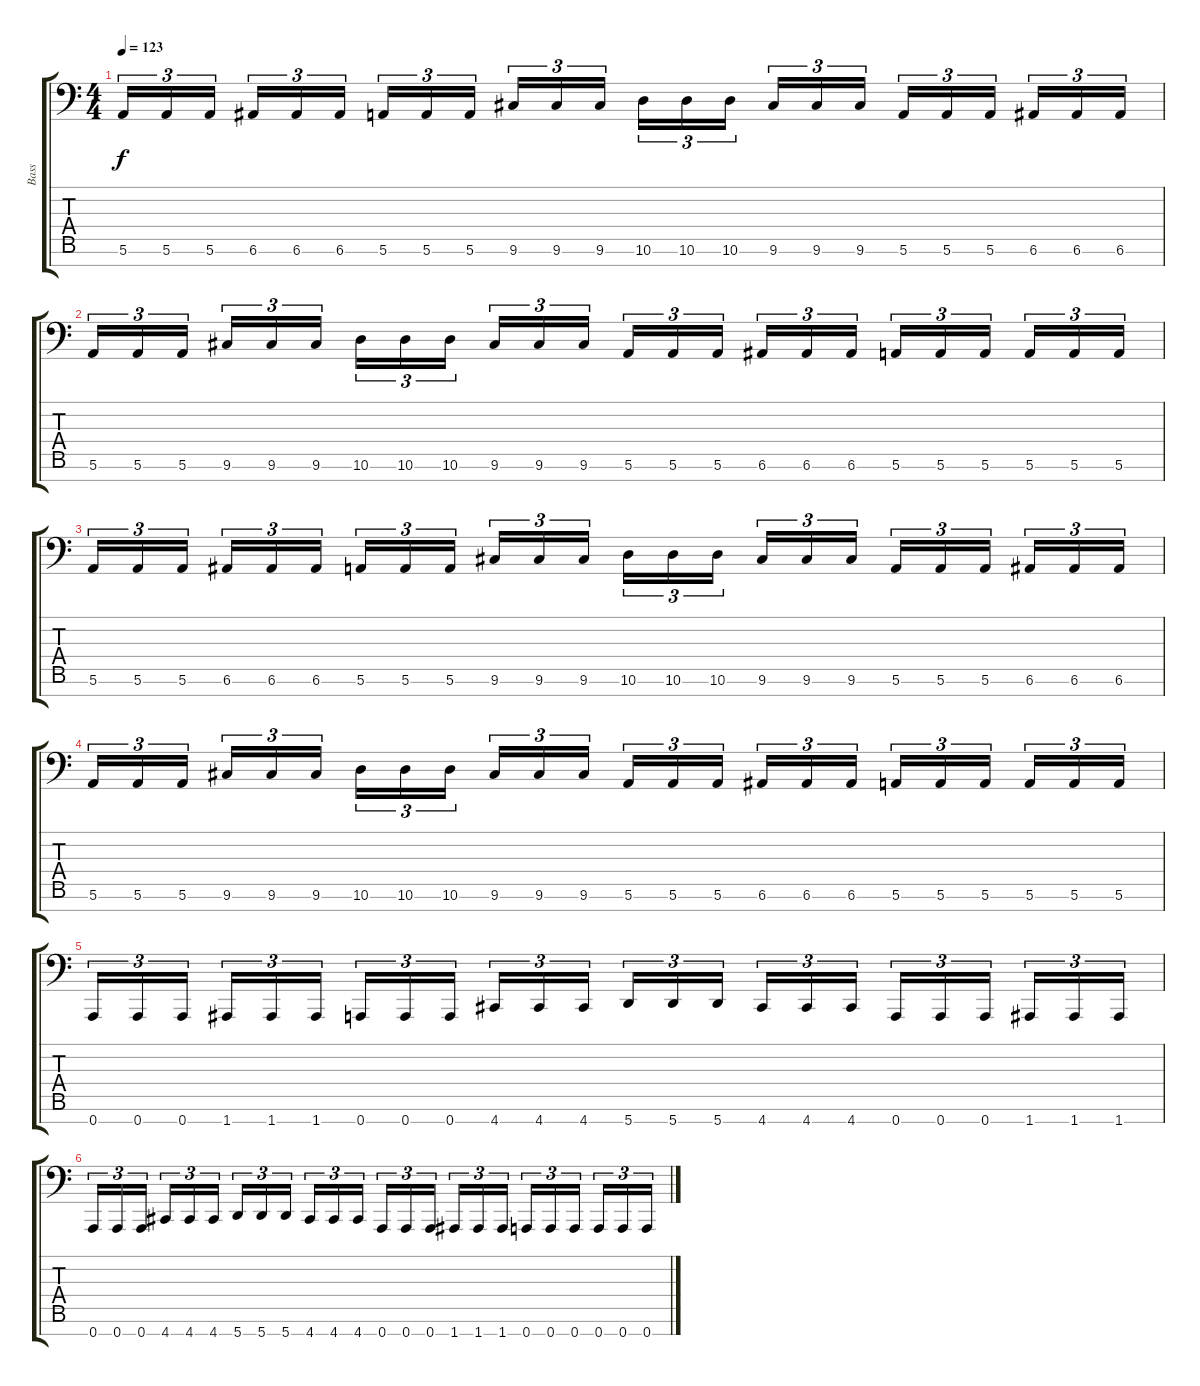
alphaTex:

\track ("Bass" "Bass") {instrument electricbasspick}
\staff {score tabs}
\tuning (E3 B2 G2 D2 A1 E1 A0) {hide}
\ts (4 4)
\tempo 123
\clef f4
\ks c
5.6.16{tu (3 2) dy f} 5.6.16{tu (3 2)} 5.6.16{tu (3 2) beam splitsecondary} 6.6.16{tu (3 2)} 6.6.16{tu (3 2)} 6.6.16{tu (3 2)} 5.6.16{tu (3 2)} 5.6.16{tu (3 2)} 5.6.16{tu (3 2) beam splitsecondary} 9.6.16{tu (3 2)} 9.6.16{tu (3 2)} 9.6.16{tu (3 2)} 10.6.16{tu (3 2)} 10.6.16{tu (3 2)} 10.6.16{tu (3 2) beam splitsecondary} 9.6.16{tu (3 2)} 9.6.16{tu (3 2)} 9.6.16{tu (3 2)} 5.6.16{tu (3 2)} 5.6.16{tu (3 2)} 5.6.16{tu (3 2) beam splitsecondary} 6.6.16{tu (3 2)} 6.6.16{tu (3 2)} 6.6.16{tu (3 2)} |
5.6.16{tu (3 2)} 5.6.16{tu (3 2)} 5.6.16{tu (3 2) beam splitsecondary} 9.6.16{tu (3 2)} 9.6.16{tu (3 2)} 9.6.16{tu (3 2)} 10.6.16{tu (3 2)} 10.6.16{tu (3 2)} 10.6.16{tu (3 2) beam splitsecondary} 9.6.16{tu (3 2)} 9.6.16{tu (3 2)} 9.6.16{tu (3 2)} 5.6.16{tu (3 2)} 5.6.16{tu (3 2)} 5.6.16{tu (3 2) beam splitsecondary} 6.6.16{tu (3 2)} 6.6.16{tu (3 2)} 6.6.16{tu (3 2)} 5.6.16{tu (3 2)} 5.6.16{tu (3 2)} 5.6.16{tu (3 2) beam splitsecondary} 5.6.16{tu (3 2)} 5.6.16{tu (3 2)} 5.6.16{tu (3 2)} |
5.6.16{tu (3 2)} 5.6.16{tu (3 2)} 5.6.16{tu (3 2) beam splitsecondary} 6.6.16{tu (3 2)} 6.6.16{tu (3 2)} 6.6.16{tu (3 2)} 5.6.16{tu (3 2)} 5.6.16{tu (3 2)} 5.6.16{tu (3 2) beam splitsecondary} 9.6.16{tu (3 2)} 9.6.16{tu (3 2)} 9.6.16{tu (3 2)} 10.6.16{tu (3 2)} 10.6.16{tu (3 2)} 10.6.16{tu (3 2) beam splitsecondary} 9.6.16{tu (3 2)} 9.6.16{tu (3 2)} 9.6.16{tu (3 2)} 5.6.16{tu (3 2)} 5.6.16{tu (3 2)} 5.6.16{tu (3 2) beam splitsecondary} 6.6.16{tu (3 2)} 6.6.16{tu (3 2)} 6.6.16{tu (3 2)} |
5.6.16{tu (3 2)} 5.6.16{tu (3 2)} 5.6.16{tu (3 2) beam splitsecondary} 9.6.16{tu (3 2)} 9.6.16{tu (3 2)} 9.6.16{tu (3 2)} 10.6.16{tu (3 2)} 10.6.16{tu (3 2)} 10.6.16{tu (3 2) beam splitsecondary} 9.6.16{tu (3 2)} 9.6.16{tu (3 2)} 9.6.16{tu (3 2)} 5.6.16{tu (3 2)} 5.6.16{tu (3 2)} 5.6.16{tu (3 2) beam splitsecondary} 6.6.16{tu (3 2)} 6.6.16{tu (3 2)} 6.6.16{tu (3 2)} 5.6.16{tu (3 2)} 5.6.16{tu (3 2)} 5.6.16{tu (3 2) beam splitsecondary} 5.6.16{tu (3 2)} 5.6.16{tu (3 2)} 5.6.16{tu (3 2)} |
0.7.16{tu (3 2)} 0.7.16{tu (3 2)} 0.7.16{tu (3 2) beam splitsecondary} 1.7.16{tu (3 2)} 1.7.16{tu (3 2)} 1.7.16{tu (3 2)} 0.7.16{tu (3 2)} 0.7.16{tu (3 2)} 0.7.16{tu (3 2) beam splitsecondary} 4.7.16{tu (3 2)} 4.7.16{tu (3 2)} 4.7.16{tu (3 2)} 5.7.16{tu (3 2)} 5.7.16{tu (3 2)} 5.7.16{tu (3 2) beam splitsecondary} 4.7.16{tu (3 2)} 4.7.16{tu (3 2)} 4.7.16{tu (3 2)} 0.7.16{tu (3 2)} 0.7.16{tu (3 2)} 0.7.16{tu (3 2) beam splitsecondary} 1.7.16{tu (3 2)} 1.7.16{tu (3 2)} 1.7.16{tu (3 2)} |
0.7.16{tu (3 2)} 0.7.16{tu (3 2)} 0.7.16{tu (3 2) beam splitsecondary} 4.7.16{tu (3 2)} 4.7.16{tu (3 2)} 4.7.16{tu (3 2)} 5.7.16{tu (3 2)} 5.7.16{tu (3 2)} 5.7.16{tu (3 2) beam splitsecondary} 4.7.16{tu (3 2)} 4.7.16{tu (3 2)} 4.7.16{tu (3 2)} 0.7.16{tu (3 2)} 0.7.16{tu (3 2)} 0.7.16{tu (3 2) beam splitsecondary} 1.7.16{tu (3 2)} 1.7.16{tu (3 2)} 1.7.16{tu (3 2)} 0.7.16{tu (3 2)} 0.7.16{tu (3 2)} 0.7.16{tu (3 2) beam splitsecondary} 0.7.16{tu (3 2)} 0.7.16{tu (3 2)} 0.7.16{tu (3 2)}
